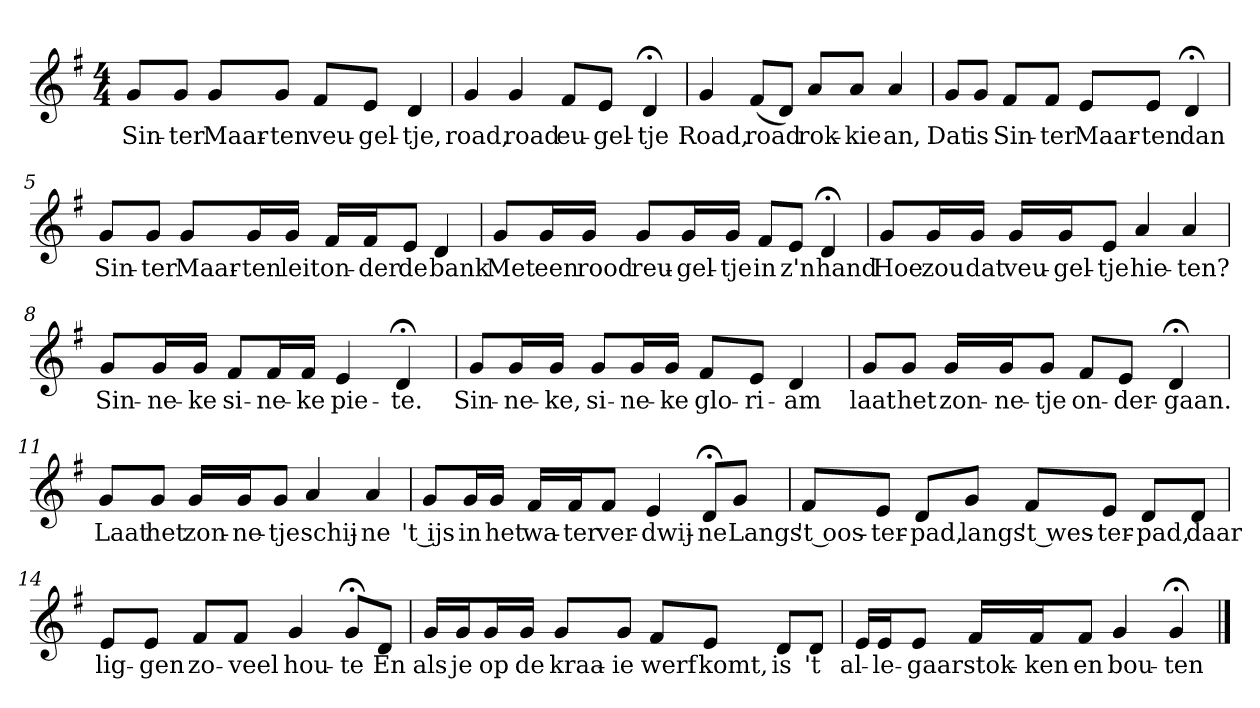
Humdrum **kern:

**kern	**text
*part1	*part1
*staff1	*staff1
*k[f#]	*
*G:	*
*M4/4	*
*MM120	*
=1	=1
8gL	Sin-
8gJ	-ter
8gL	Maar-
8gJ	-ten
8f#L	veu-
8eJ	-gel-
4d	-tje,
=2	=2
4g	road,
4g	road
8f#L	eu-
8eJ	-gel-
4d;<	-tje
=3	=3
4g	Road,
(8f#L	road
8dJ)	.
8aL	rok-
8aJ	-kie
4a	an,
=4	=4
8gL	Dat
8gJ	is
8f#L	Sin-
8f#J	-ter
8eL	Maar-
8eJ	-ten
4d;<	dan
=5	=5
8gL	Sin-
8gJ	-ter
8gL	Maar-
16gL	-ten
16gJJ	leit
16f#LL	on-
16f#J	-der
8eJ	de
4d	bank
=6	=6
8gL	Met
16gL	een
16gJJ	rood
8gL	reu-
16gL	-gel-
16gJJ	-tje
8f#L	in
8eJ	z'n
4d;<	hand
=7	=7
8gL	Hoe
16gL	zou
16gJJ	dat
16gLL	veu-
16gJ	-gel-
8eJ	-tje
4a	hie-
4a	-ten?
=8	=8
8gL	Sin-
16gL	-ne-
16gJJ	-ke
8f#L	si-
16f#L	-ne-
16f#JJ	-ke
4e	pie-
4d;<	-te.
=9	=9
8gL	Sin-
16gL	-ne-
16gJJ	-ke,
8gL	si-
16gL	-ne-
16gJJ	-ke
8f#L	glo-
8eJ	-ri-
4d	-am
=10	=10
8gL	laat
8gJ	het
16gLL	zon-
16gJ	-ne-
8gJ	-tje
8f#L	on-
8eJ	-der-
4d;<	-gaan.
=11	=11
8gL	Laat
8gJ	het
16gLL	zon-
16gJ	-ne-
8gJ	-tje
4a	schij-
4a	-ne
=12	=12
8gL	't ijs
16gL	in
16gJJ	het
16f#LL	wa-
16f#J	-ter
8f#J	ver-
4e	-dwij-
8d;<L	-ne
8gJ	Langs
=13	=13
8f#L	't oos-
8eJ	-ter-
8dL	-pad,
8gJ	langs
8f#L	't wes-
8eJ	-ter-
8dL	-pad,
8dJ	daar
=14	=14
8eL	lig-
8eJ	-gen
8f#L	zo-
8f#J	-veel
4g	hou-
8g;<L	-te
8dJ	En
=15	=15
16gLL	als
16gJ	je
16gL	op
16gJJ	de
8gL	kraa-
8gJ	-ie
8f#L	werf
8eJ	komt,
8dL	is
8dJ	't
=16	=16
16eLL	al-
16eJ	-le-
8eJ	-gaar
16f#LL	stok-
16f#J	-ken
8f#J	en
4g	bou-
4g;<	-ten
==	==
*-	*-
